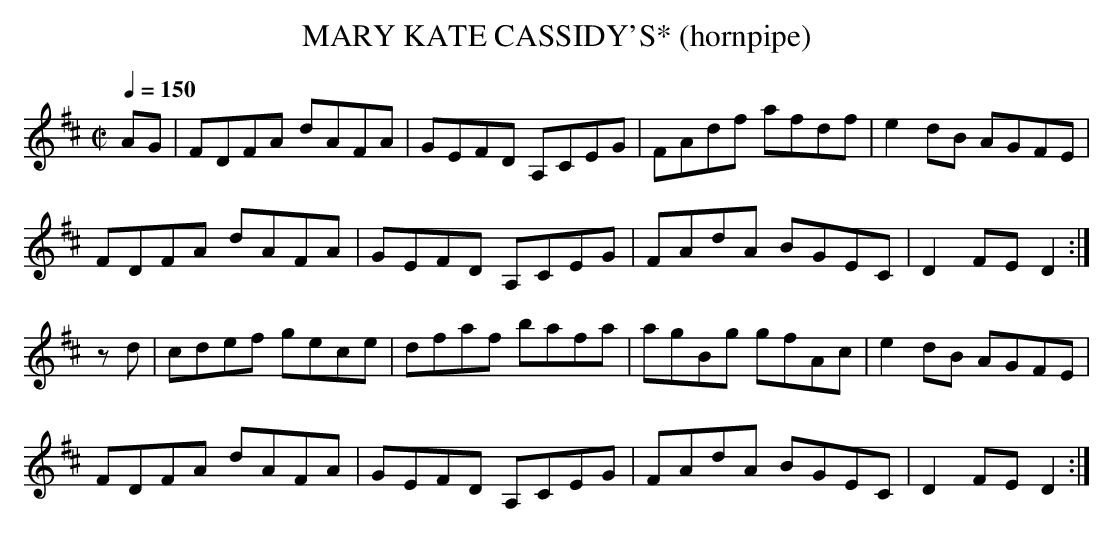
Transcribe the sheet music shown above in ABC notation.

X:1
T:MARY KATE CASSIDY'S* (hornpipe)
Q:1/4=150
L:1/8
M:C|
K:D
AG|FDFA dAFA|GEFD A,CEG|FAdf afdf|e2 dB AGFE|
FDFA dAFA|GEFD A,CEG|FAdA BGEC|D2FE D2:|
zd|cdef gece|dfaf bafa|agBg gfAc|e2 dB AGFE|
FDFA dAFA|GEFD A,CEG|FAdA BGEC|D2FE D2:|
